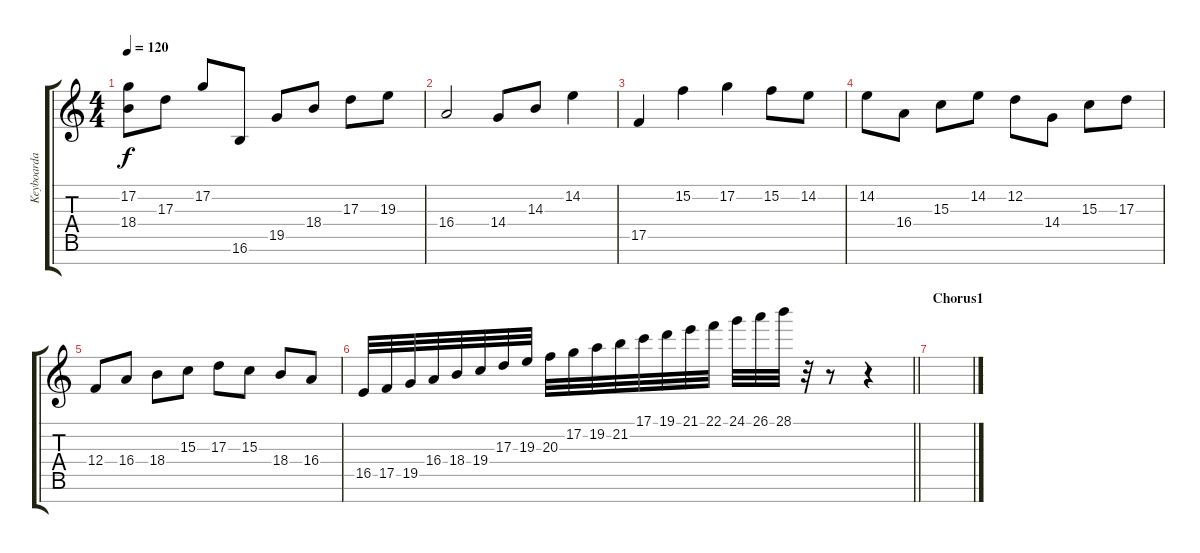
\track ("Keyboarda" "Keyboarda") {instrument acousticgrandpiano}
\staff {score tabs}
\tuning (G4 D4 A3 F3 C3 G2 D2) {hide}
\ts (4 4)
\tempo 120
\clef g2
\ks c
(17.2 18.4).8{dy f} 17.3.8 17.2.8 16.6.8 19.5.8 18.4.8 17.3.8 19.3.8 |
16.4.2 14.4.8 14.3.8 14.2.4 |
17.5.4 15.2.4 17.2.4 15.2.8 14.2.8 |
14.2.8 16.4.8 15.3.8 14.2.8 12.2.8 14.4.8 15.3.8 17.3.8 |
12.4.8 16.4.8 18.4.8 15.3.8 17.3.8 15.3.8 18.4.8 16.4.8 |
\barLineRight lightlight
16.5.32 17.5.32 19.5.32 16.4.32 18.4.32 19.4.32 17.3.32 19.3.32 20.3.32 17.2.32 19.2.32 21.2.32 17.1.32 19.1.32 21.1.32 22.1.32 24.1.32 26.1.32 28.1.32 r.32 r.8 r.4 |
\section ("" "Chorus1")
